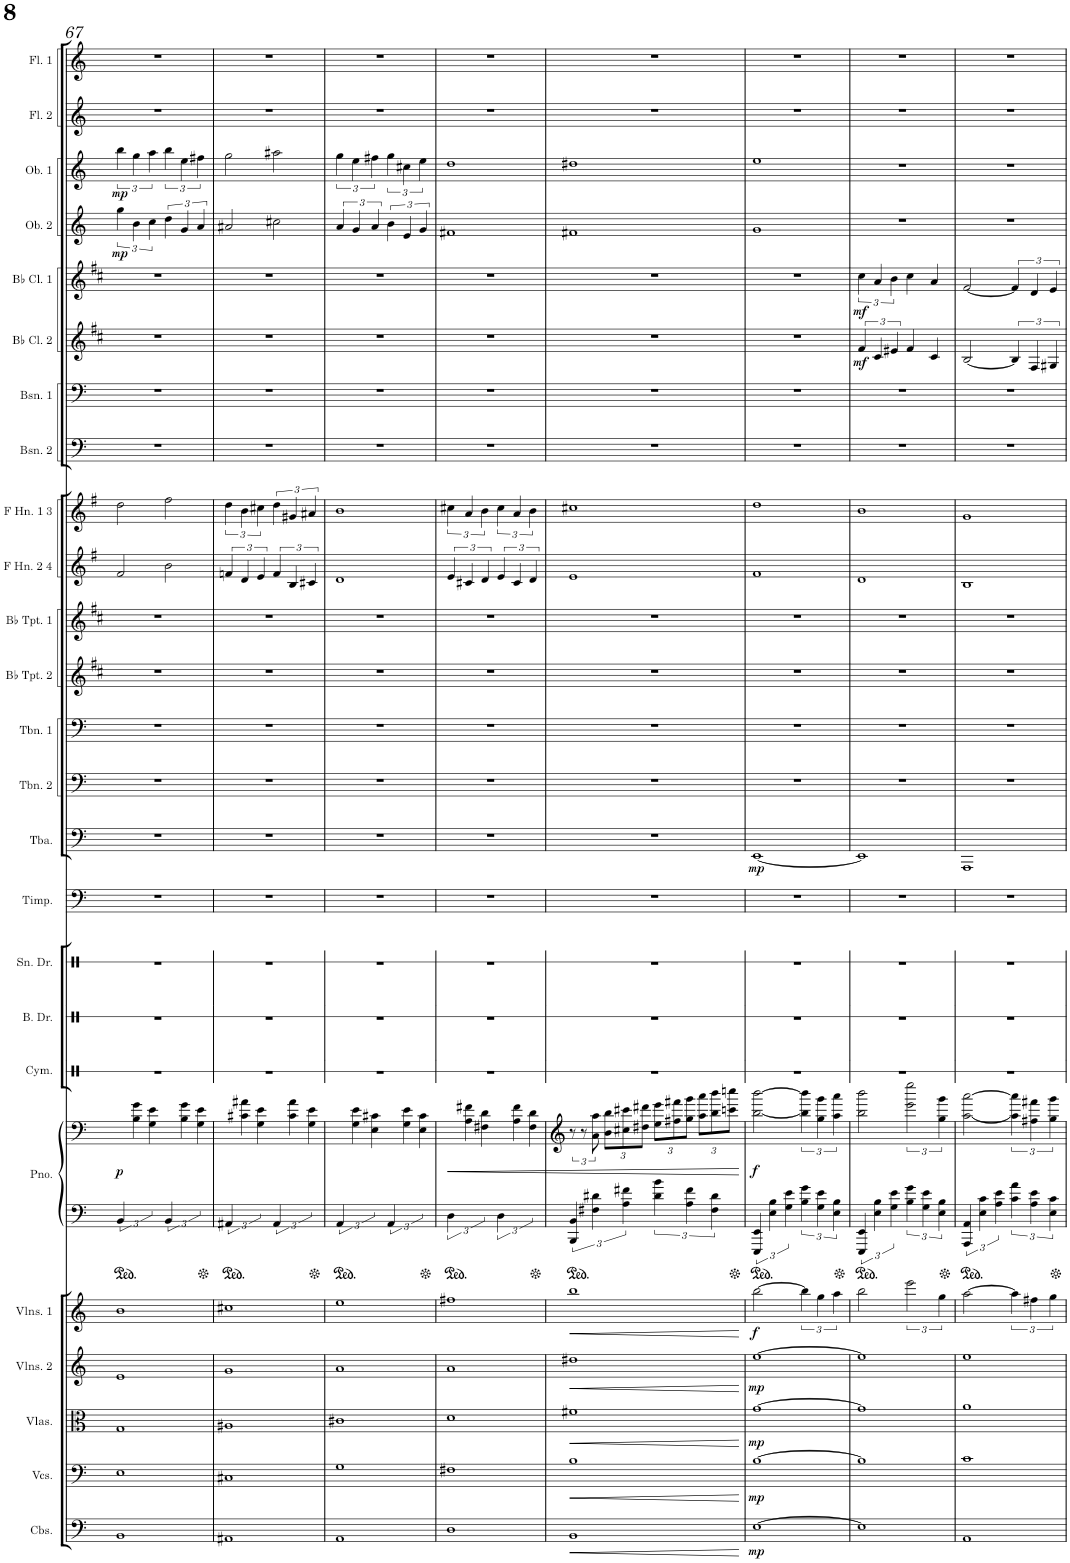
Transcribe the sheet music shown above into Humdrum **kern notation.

**kern	**dynam	**kern	**dynam	**kern	**dynam	**kern	**dynam	**kern	**dynam	**kern	**kern	**dynam	**kern	**kern	**kern	**kern	**kern	**dynam	**kern	**kern	**kern	**kern	**kern	**kern	**kern	**kern	**kern	**dynam	**kern	**dynam	**kern	**dynam	**kern	**dynam	**kern	**kern
*part25	*part25	*part24	*part24	*part23	*part23	*part22	*part22	*part21	*part21	*part20	*part20	*part20	*part19	*part18	*part17	*part16	*part15	*part15	*part14	*part13	*part12	*part11	*part10	*part9	*part8	*part7	*part6	*part6	*part5	*part5	*part4	*part4	*part3	*part3	*part2	*part1
*staff26	*staff26	*staff25	*staff25	*staff24	*staff24	*staff23	*staff23	*staff22	*staff22	*staff21	*staff20	*staff20/21	*staff19	*staff18	*staff17	*staff16	*staff15	*staff15	*staff14	*staff13	*staff12	*staff11	*staff10	*staff9	*staff8	*staff7	*staff6	*staff6	*staff5	*staff5	*staff4	*staff4	*staff3	*staff3	*staff2	*staff1
*I"Contrabasses	*	*I"Violoncellos	*	*I"Violas	*	*I"Violins 2	*	*I"Violins 1	*	*I"Piano	*	*	*I"Cymbal	*I"Bass Drum	*I"Snare Drum	*I"Timpani	*I"Tuba	*	*I"Trombone 2	*I"Trombone 1	*I"Bb Trumpet 2	*I"Bb Trumpet 1	*I"F Horn 2 &amp; 4	*I"F Horn 1 &amp; 3	*I"Bassoon 2	*I"Bassoon 1	*I"Bb Clarinet 2	*	*I"Bb Clarinet 1	*	*I"Oboe 2	*	*I"Oboe 1	*	*I"Flute 2	*I"Flute 1
*I'Cbs.	*	*I'Vcs.	*	*I'Vlas.	*	*I'Vlns. 2	*	*I'Vlns. 1	*	*I'Pno.	*	*	*I'Cym.	*I'B. Dr.	*I'Sn. Dr.	*I'Timp.	*I'Tba.	*	*I'Tbn. 2	*I'Tbn. 1	*I'Bb Tpt. 2	*I'Bb Tpt. 1	*I'F Hn. 2 4	*I'F Hn. 1 3	*I'Bsn. 2	*I'Bsn. 1	*I'Bb Cl. 2	*	*I'Bb Cl. 1	*	*I'Ob. 2	*	*I'Ob. 1	*	*I'Fl. 2	*I'Fl. 1
!!LO:PB:g=z
*clefF4	*	*clefF4	*	*clefC3	*	*clefG2	*	*clefG2	*	*clefF4	*clefG2	*	*clefX	*clefX	*clefX	*clefF4	*clefF4	*	*clefF4	*clefF4	*clefG2	*clefG2	*clefG2	*clefG2	*clefF4	*clefF4	*clefG2	*	*clefG2	*	*clefG2	*	*clefG2	*	*clefG2	*clefG2
*Trd7c12	*	*	*	*	*	*	*	*	*	*	*	*	*	*	*	*	*	*	*	*	*Trd1c2	*Trd1c2	*Trd4c7	*Trd4c7	*	*	*Trd1c2	*	*Trd1c2	*	*	*	*	*	*	*
*k[]	*	*k[]	*	*k[]	*	*k[]	*	*k[]	*	*k[]	*k[]	*	*k[]	*k[]	*k[]	*k[]	*k[]	*	*k[]	*k[]	*k[f#c#]	*k[f#c#]	*k[f#]	*k[f#]	*k[]	*k[]	*k[f#c#]	*	*k[f#c#]	*	*k[]	*	*k[]	*	*k[]	*k[]
*M2/2	*	*M2/2	*	*M2/2	*	*M2/2	*	*M2/2	*	*M2/2	*M2/2	*	*M2/2	*M2/2	*M2/2	*M2/2	*M2/2	*	*M2/2	*M2/2	*M2/2	*M2/2	*M2/2	*M2/2	*M2/2	*M2/2	*M2/2	*	*M2/2	*	*M2/2	*	*M2/2	*	*M2/2	*M2/2
*	*	*	*	*	*	*	*	*	*	*ped	*	*	*	*	*	*	*	*	*	*	*	*	*	*	*	*	*	*	*	*	*	*	*	*	*	*
=67	=67	=67	=67	=67	=67	=67	=67	=67	=67	=67	=67	=67	=67	=67	=67	=67	=67	=67	=67	=67	=67	=67	=67	=67	=67	=67	=67	=67	=67	=67	=67	=67	=67	=67	=67	=67
*	*	*	*	*	*	*	*	*	*	*	*^	*	*	*	*	*	*	*	*	*	*	*	*	*	*	*	*	*	*	*	*	*	*	*	*	*
!	!	!	!	!	!	!	!	!	!	!	!	!	!LO:DY:b	!	!	!	!	!	!	!	!	!	!	!	!	!	!	!	!	!	!	!	!LO:DY:b	!	!LO:DY:b	!	!
1BB	.	1E	.	1G	.	1e	.	1b	.	6BB/	1ryy	6ryy	p	1r	1r	1r	1r	1r	.	1r	1r	1r	1r	2f#/	2dd\	1r	1r	1r	.	1r	.	6gg\	mp	6bb\	mp	1r	1r
.	.	.	.	.	.	.	.	.	.	3ryy	.	6B\ 6g\	.	.	.	.	.	.	.	.	.	.	.	.	.	.	.	.	.	.	.	6b\	.	6gg\	.	.	.
.	.	.	.	.	.	.	.	.	.	.	.	6G\ 6e\	.	.	.	.	.	.	.	.	.	.	.	.	.	.	.	.	.	.	.	6cc\	.	6aa\	.	.	.
.	.	.	.	.	.	.	.	.	.	6BB/	.	6ryy	.	.	.	.	.	.	.	.	.	.	.	2b\	2ff#\	.	.	.	.	.	.	6dd\	.	6bb\	.	.	.
.	.	.	.	.	.	.	.	.	.	3ryy	.	6B\ 6g\	.	.	.	.	.	.	.	.	.	.	.	.	.	.	.	.	.	.	.	6g/	.	6ee\	.	.	.
.	.	.	.	.	.	.	.	.	.	.	.	6G\ 6e\	.	.	.	.	.	.	.	.	.	.	.	.	.	.	.	.	.	.	.	6a/	.	6ff#X\	.	.	.
=68	=68	=68	=68	=68	=68	=68	=68	=68	=68	=68	=68	=68	=68	=68	=68	=68	=68	=68	=68	=68	=68	=68	=68	=68	=68	=68	=68	=68	=68	=68	=68	=68	=68	=68	=68	=68	=68
*	*	*	*	*	*	*	*	*	*	*ped	*	*	*	*	*	*	*	*	*	*	*	*	*	*	*	*	*	*	*	*	*	*	*	*	*	*	*
*	*	*	*	*	*	*	*	*	*	*	*Xped	*	*	*	*	*	*	*	*	*	*	*	*	*	*	*	*	*	*	*	*	*	*	*	*	*	*
1AA#X	.	1C#X	.	1A#X	.	1g	.	1cc#X	.	6AA#X/	1ryy	6ryy	.	1r	1r	1r	1r	1r	.	1r	1r	1r	1r	6fn/	6dd\	1r	1r	1r	.	1r	.	2a#X/	.	2gg\	.	1r	1r
.	.	.	.	.	.	.	.	.	.	3ryy	.	6c#X\ 6a#X\	.	.	.	.	.	.	.	.	.	.	.	6d/	6b\	.	.	.	.	.	.	.	.	.	.	.	.
.	.	.	.	.	.	.	.	.	.	.	.	6G\ 6e\	.	.	.	.	.	.	.	.	.	.	.	6e/	6cc#X\	.	.	.	.	.	.	.	.	.	.	.	.
.	.	.	.	.	.	.	.	.	.	6AA#/	.	6ryy	.	.	.	.	.	.	.	.	.	.	.	6f/	6dd\	.	.	.	.	.	.	2cc#X\	.	2aa#X\	.	.	.
.	.	.	.	.	.	.	.	.	.	3ryy	.	6c#\ 6a#\	.	.	.	.	.	.	.	.	.	.	.	6B/	6g#X/	.	.	.	.	.	.	.	.	.	.	.	.
.	.	.	.	.	.	.	.	.	.	.	.	6G\ 6e\	.	.	.	.	.	.	.	.	.	.	.	6c#X/	6a#X/	.	.	.	.	.	.	.	.	.	.	.	.
=69	=69	=69	=69	=69	=69	=69	=69	=69	=69	=69	=69	=69	=69	=69	=69	=69	=69	=69	=69	=69	=69	=69	=69	=69	=69	=69	=69	=69	=69	=69	=69	=69	=69	=69	=69	=69	=69
*	*	*	*	*	*	*	*	*	*	*ped	*	*	*	*	*	*	*	*	*	*	*	*	*	*	*	*	*	*	*	*	*	*	*	*	*	*	*
*	*	*	*	*	*	*	*	*	*	*	*Xped	*	*	*	*	*	*	*	*	*	*	*	*	*	*	*	*	*	*	*	*	*	*	*	*	*	*
1AA	.	1G	.	1c#X	.	1a	.	1ee	.	6AA/	1ryy	6ryy	.	1r	1r	1r	1r	1r	.	1r	1r	1r	1r	1d	1b	1r	1r	1r	.	1r	.	6a/	.	6gg\	.	1r	1r
.	.	.	.	.	.	.	.	.	.	3ryy	.	6G\ 6e\	.	.	.	.	.	.	.	.	.	.	.	.	.	.	.	.	.	.	.	6g/	.	6ee\	.	.	.
.	.	.	.	.	.	.	.	.	.	.	.	6E\ 6c#X\	.	.	.	.	.	.	.	.	.	.	.	.	.	.	.	.	.	.	.	6a/	.	6ff#X\	.	.	.
.	.	.	.	.	.	.	.	.	.	6AA/	.	6ryy	.	.	.	.	.	.	.	.	.	.	.	.	.	.	.	.	.	.	.	6b\	.	6gg\	.	.	.
.	.	.	.	.	.	.	.	.	.	3ryy	.	6G\ 6e\	.	.	.	.	.	.	.	.	.	.	.	.	.	.	.	.	.	.	.	6e/	.	6cc#X\	.	.	.
.	.	.	.	.	.	.	.	.	.	.	.	6E\ 6c#\	.	.	.	.	.	.	.	.	.	.	.	.	.	.	.	.	.	.	.	6g/	.	6ee\	.	.	.
=70	=70	=70	=70	=70	=70	=70	=70	=70	=70	=70	=70	=70	=70	=70	=70	=70	=70	=70	=70	=70	=70	=70	=70	=70	=70	=70	=70	=70	=70	=70	=70	=70	=70	=70	=70	=70	=70
*	*	*	*	*	*	*	*	*	*	*ped	*	*	*	*	*	*	*	*	*	*	*	*	*	*	*	*	*	*	*	*	*	*	*	*	*	*	*
*	*	*	*	*	*	*	*	*	*	*	*Xped	*	*	*	*	*	*	*	*	*	*	*	*	*	*	*	*	*	*	*	*	*	*	*	*	*	*
!	!	!	!	!	!	!	!	!	!	!	!	!	!LO:HP:b	!	!	!	!	!	!	!	!	!	!	!	!	!	!	!	!	!	!	!	!	!	!	!	!
1D	.	1F#X	.	1d	.	1a	.	1ff#X	.	6D\	1ryy	6ryy	<	1r	1r	1r	1r	1r	.	1r	1r	1r	1r	6e/	6cc#X\	1r	1r	1r	.	1r	.	1f#X	.	1dd	.	1r	1r
.	.	.	.	.	.	.	.	.	.	3ryy	.	6A\ 6f#X\	.	.	.	.	.	.	.	.	.	.	.	6c#X/	6a/	.	.	.	.	.	.	.	.	.	.	.	.
.	.	.	.	.	.	.	.	.	.	.	.	6F#X\ 6d\	.	.	.	.	.	.	.	.	.	.	.	6d/	6b\	.	.	.	.	.	.	.	.	.	.	.	.
.	.	.	.	.	.	.	.	.	.	6D\	.	6ryy	.	.	.	.	.	.	.	.	.	.	.	6e/	6cc#\	.	.	.	.	.	.	.	.	.	.	.	.
.	.	.	.	.	.	.	.	.	.	3ryy	.	6A\ 6f#\	.	.	.	.	.	.	.	.	.	.	.	6c#/	6a/	.	.	.	.	.	.	.	.	.	.	.	.
.	.	.	.	.	.	.	.	.	.	.	.	6F#\ 6d\	.	.	.	.	.	.	.	.	.	.	.	6d/	6b\	.	.	.	.	.	.	.	.	.	.	.	.
=71	=71	=71	=71	=71	=71	=71	=71	=71	=71	=71	=71	=71	=71	=71	=71	=71	=71	=71	=71	=71	=71	=71	=71	=71	=71	=71	=71	=71	=71	=71	=71	=71	=71	=71	=71	=71	=71
!	!LO:HP:b	!	!LO:HP:b	!	!LO:HP:b	!	!LO:HP:b	!	!LO:HP:b	!	!	!	!	!	!	!	!	!	!	!	!	!	!	!	!	!	!	!	!	!	!	!	!	!	!	!	!
*	*	*	*	*	*	*	*	*	*	*	*v	*v	*	*	*	*	*	*	*	*	*	*	*	*	*	*	*	*	*	*	*	*	*	*	*	*	*
*	*	*	*	*	*	*	*	*	*	*	*Xped	*	*	*	*	*	*	*	*	*	*	*	*	*	*	*	*	*	*	*	*	*	*	*	*	*
1BB	<	1B	<	1f#X	<	1dd#X	<	1bb	<	6BBB/ 6BB/	12r	.	1r	1r	1r	1r	1r	.	1r	1r	1r	1r	1e	1cc#X	1r	1r	1r	.	1r	.	1f#X	.	1dd#X	.	1r	1r
.	.	.	.	.	.	.	.	.	.	.	12r	.	.	.	.	.	.	.	.	.	.	.	.	.	.	.	.	.	.	.	.	.	.	.	.	.
.	.	.	.	.	.	.	.	.	.	6F#X\ 6d#X\	12a\ 12aa\	.	.	.	.	.	.	.	.	.	.	.	.	.	.	.	.	.	.	.	.	.	.	.	.	.
*	*	*	*	*	*	*	*	*	*	*	*Xbrackettup	*	*	*	*	*	*	*	*	*	*	*	*	*	*	*	*	*	*	*	*	*	*	*	*	*
.	.	.	.	.	.	.	.	.	.	.	12b\ 12bb\L	.	.	.	.	.	.	.	.	.	.	.	.	.	.	.	.	.	.	.	.	.	.	.	.	.
.	.	.	.	.	.	.	.	.	.	6A\ 6f#X\	12cc#X\ 12ccc#X\	.	.	.	.	.	.	.	.	.	.	.	.	.	.	.	.	.	.	.	.	.	.	.	.	.
.	.	.	.	.	.	.	.	.	.	.	12dd#X\ 12ddd#X\J	.	.	.	.	.	.	.	.	.	.	.	.	.	.	.	.	.	.	.	.	.	.	.	.	.
.	.	.	.	.	.	.	.	.	.	6d#\ 6b\	12ee\ 12eee\L	.	.	.	.	.	.	.	.	.	.	.	.	.	.	.	.	.	.	.	.	.	.	.	.	.
.	.	.	.	.	.	.	.	.	.	.	12ff#X\ 12fff#X\	.	.	.	.	.	.	.	.	.	.	.	.	.	.	.	.	.	.	.	.	.	.	.	.	.
.	.	.	.	.	.	.	.	.	.	6A\ 6f#\	12gg\ 12ggg\J	.	.	.	.	.	.	.	.	.	.	.	.	.	.	.	.	.	.	.	.	.	.	.	.	.
.	.	.	.	.	.	.	.	.	.	.	12aa\ 12aaa\L	.	.	.	.	.	.	.	.	.	.	.	.	.	.	.	.	.	.	.	.	.	.	.	.	.
.	.	.	.	.	.	.	.	.	.	6F#\ 6d#\	12bb\ 12bbb\	.	.	.	.	.	.	.	.	.	.	.	.	.	.	.	.	.	.	.	.	.	.	.	.	.
.	.	.	.	.	.	.	.	.	.	.	12cccn\ 12ccccn\J	.	.	.	.	.	.	.	.	.	.	.	.	.	.	.	.	.	.	.	.	.	.	.	.	.
.	[	.	[	.	[	.	[	.	[	.	.	[	.	.	.	.	.	.	.	.	.	.	.	.	.	.	.	.	.	.	.	.	.	.	.	.
=72	=72	=72	=72	=72	=72	=72	=72	=72	=72	=72	=72	=72	=72	=72	=72	=72	=72	=72	=72	=72	=72	=72	=72	=72	=72	=72	=72	=72	=72	=72	=72	=72	=72	=72	=72	=72
!	!LO:DY:b	!	!LO:DY:b	!	!LO:DY:b	!	!LO:DY:b	!	!LO:DY:b	!	!	!LO:DY:b	!	!	!	!	!	!LO:DY:b	!	!	!	!	!	!	!	!	!	!	!	!	!	!	!	!	!	!
[1E	mp	[1B	mp	[1g	mp	[1ee	mp	[2bb\	f	6EEE/ 6EE/	[2bb\ [2bbb\	f	1r	1r	1r	1r	[1EE	mp	1r	1r	1r	1r	1f#	1dd	1r	1r	1r	.	1r	.	1g	.	1ee	.	1r	1r
.	.	.	.	.	.	.	.	.	.	6E\ 6B\	.	.	.	.	.	.	.	.	.	.	.	.	.	.	.	.	.	.	.	.	.	.	.	.	.	.
.	.	.	.	.	.	.	.	.	.	6G\ 6e\	.	.	.	.	.	.	.	.	.	.	.	.	.	.	.	.	.	.	.	.	.	.	.	.	.	.
*	*	*	*	*	*	*	*	*	*	*	*brackettup	*	*	*	*	*	*	*	*	*	*	*	*	*	*	*	*	*	*	*	*	*	*	*	*	*
.	.	.	.	.	.	.	.	6bb\]	.	6B\ 6g\	6bb\] 6bbb\]	.	.	.	.	.	.	.	.	.	.	.	.	.	.	.	.	.	.	.	.	.	.	.	.	.
.	.	.	.	.	.	.	.	6gg\	.	6G\ 6e\	6gg\ 6ggg\	.	.	.	.	.	.	.	.	.	.	.	.	.	.	.	.	.	.	.	.	.	.	.	.	.
.	.	.	.	.	.	.	.	6aa\	.	6E\ 6B\	6aa\ 6aaa\	.	.	.	.	.	.	.	.	.	.	.	.	.	.	.	.	.	.	.	.	.	.	.	.	.
=73	=73	=73	=73	=73	=73	=73	=73	=73	=73	=73	=73	=73	=73	=73	=73	=73	=73	=73	=73	=73	=73	=73	=73	=73	=73	=73	=73	=73	=73	=73	=73	=73	=73	=73	=73	=73
!	!	!	!	!	!	!	!	!	!	!	!	!	!	!	!	!	!	!	!	!	!	!	!	!	!	!	!	!LO:DY:b	!	!LO:DY:b	!	!	!	!	!	!
1E]	.	1B]	.	1g]	.	1ee]	.	2bb\	.	6EEE/ 6EE/	2bb\ 2bbb\	.	1r	1r	1r	1r	1EE]	.	1r	1r	1r	1r	1d	1b	1r	1r	6f#/	mf	6cc#\	mf	1r	.	1r	.	1r	1r
.	.	.	.	.	.	.	.	.	.	6E\ 6B\	.	.	.	.	.	.	.	.	.	.	.	.	.	.	.	.	6c#/	.	6a/	.	.	.	.	.	.	.
.	.	.	.	.	.	.	.	.	.	6G\ 6e\	.	.	.	.	.	.	.	.	.	.	.	.	.	.	.	.	6e#X/	.	6b\	.	.	.	.	.	.	.
.	.	.	.	.	.	.	.	3eee\	.	6B\ 6g\	3eee\ 3eeee\	.	.	.	.	.	.	.	.	.	.	.	.	.	.	.	4f#/	.	4cc#\	.	.	.	.	.	.	.
.	.	.	.	.	.	.	.	.	.	6G\ 6e\	.	.	.	.	.	.	.	.	.	.	.	.	.	.	.	.	.	.	.	.	.	.	.	.	.	.
.	.	.	.	.	.	.	.	.	.	.	.	.	.	.	.	.	.	.	.	.	.	.	.	.	.	.	4c#/	.	4a/	.	.	.	.	.	.	.
.	.	.	.	.	.	.	.	6gg\	.	6E\ 6B\	6gg\ 6ggg\	.	.	.	.	.	.	.	.	.	.	.	.	.	.	.	.	.	.	.	.	.	.	.	.	.
=74	=74	=74	=74	=74	=74	=74	=74	=74	=74	=74	=74	=74	=74	=74	=74	=74	=74	=74	=74	=74	=74	=74	=74	=74	=74	=74	=74	=74	=74	=74	=74	=74	=74	=74	=74	=74
1AA	.	1c	.	1a	.	1ee	.	[2aa\	.	6AAA/ 6AA/	[2aa\ [2aaa\	.	1r	1r	1r	1r	1AAA	.	1r	1r	1r	1r	1B	1g	1r	1r	[2B/	.	[2f#/	.	1r	.	1r	.	1r	1r
.	.	.	.	.	.	.	.	.	.	6E\ 6c\	.	.	.	.	.	.	.	.	.	.	.	.	.	.	.	.	.	.	.	.	.	.	.	.	.	.
.	.	.	.	.	.	.	.	.	.	6A\ 6e\	.	.	.	.	.	.	.	.	.	.	.	.	.	.	.	.	.	.	.	.	.	.	.	.	.	.
.	.	.	.	.	.	.	.	6aa\]	.	6c\ 6a\	6aa\] 6aaa\]	.	.	.	.	.	.	.	.	.	.	.	.	.	.	.	6B/]	.	6f#/]	.	.	.	.	.	.	.
.	.	.	.	.	.	.	.	6ff#X\	.	6A\ 6e\	6ff#X\ 6fff#X\	.	.	.	.	.	.	.	.	.	.	.	.	.	.	.	6F#/	.	6d/	.	.	.	.	.	.	.
.	.	.	.	.	.	.	.	6gg\	.	6E\ 6c\	6gg\ 6ggg\	.	.	.	.	.	.	.	.	.	.	.	.	.	.	.	6G#X/	.	6e/	.	.	.	.	.	.	.
=	=	=	=	=	=	=	=	=	=	=	=	=	=	=	=	=	=	=	=	=	=	=	=	=	=	=	=	=	=	=	=	=	=	=	=	=
*-	*-	*-	*-	*-	*-	*-	*-	*-	*-	*-	*-	*-	*-	*-	*-	*-	*-	*-	*-	*-	*-	*-	*-	*-	*-	*-	*-	*-	*-	*-	*-	*-	*-	*-	*-	*-
